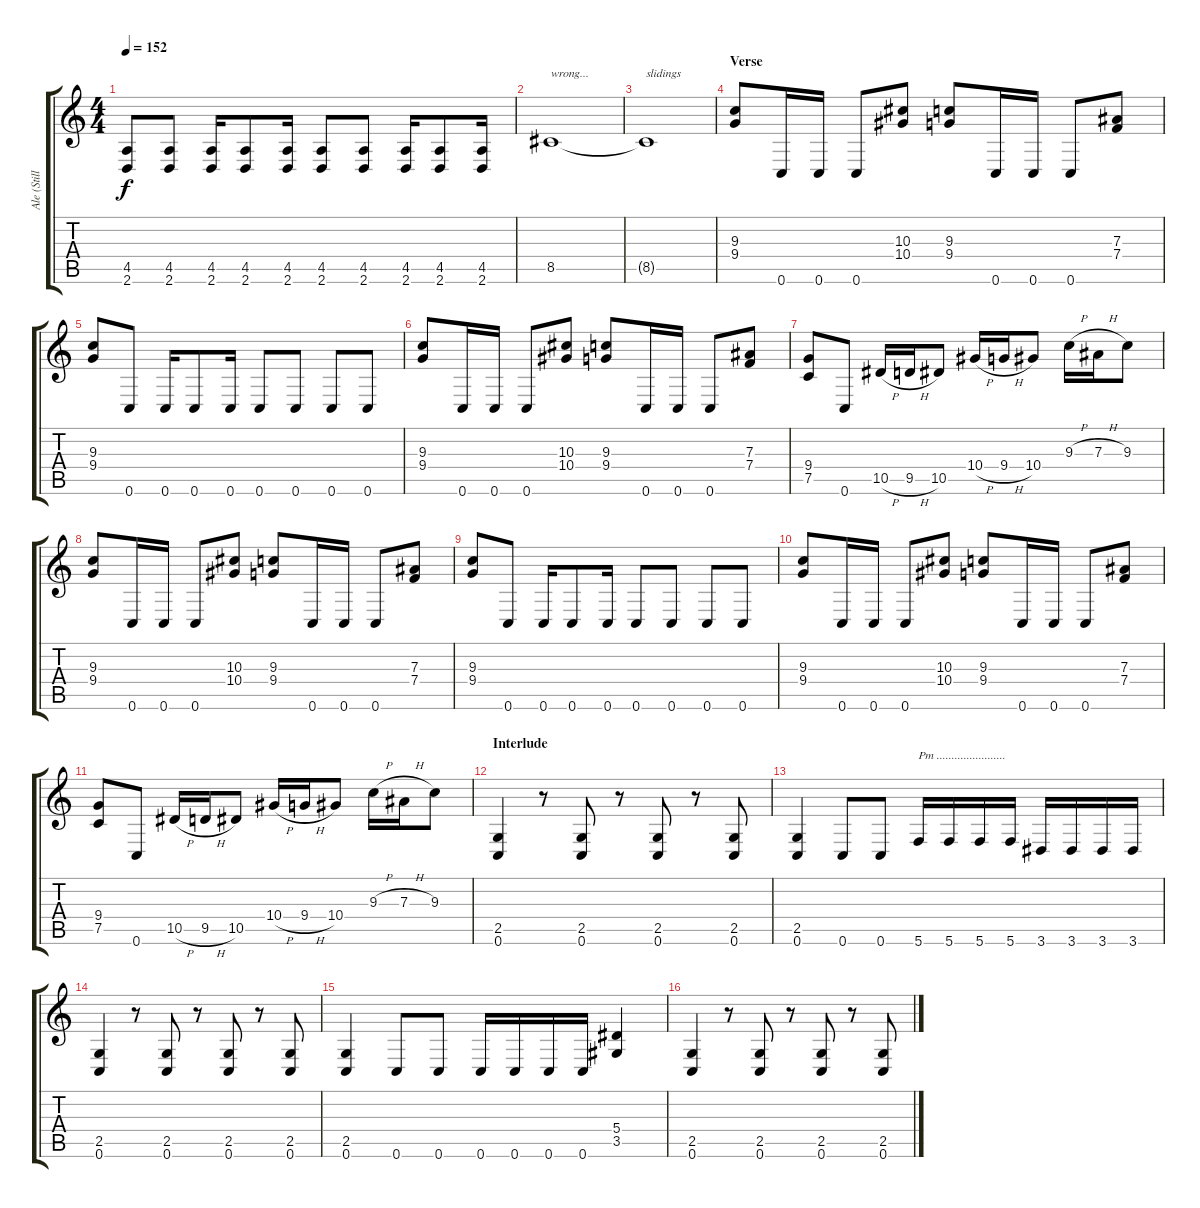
\track ("Ale (Still on cd)" "Ale (Still") {instrument distortionguitar}
\staff {score tabs}
\tuning (C4 G3 Eb3 Bb2 F2 C2) {hide}
\ts (4 4)
\tempo 152
\clef g2
\ks c
(4.5 2.6).8{dy f} (4.5 2.6).8 (4.5 2.6).16 (4.5 2.6).8 (4.5 2.6).16 (4.5 2.6).8 (4.5 2.6).8 (4.5 2.6).16 (4.5 2.6).8 (4.5 2.6).16 |
8.5.1{txt "wrong..."} |
8.5{t}.1{txt "slidings"} |
\section ("" "Verse")
(9.3 9.4).8 0.6.16 0.6.16 0.6.8 (10.3 10.4).8 (9.3 9.4).8 0.6.16 0.6.16 0.6.8 (7.3 7.4).8 |
(9.3 9.4).8 0.6.8 0.6.16 0.6.8 0.6.16 0.6.8 0.6.8 0.6.8 0.6.8 |
(9.3 9.4).8 0.6.16 0.6.16 0.6.8 (10.3 10.4).8 (9.3 9.4).8 0.6.16 0.6.16 0.6.8 (7.3 7.4).8 |
(9.4 7.5).8 0.6.8 10.5{h}.16 9.5{h}.16 10.5.8 10.4{h}.16 9.4{h}.16 10.4.8 9.3{h}.16 7.3{h}.16 9.3.8 |
(9.3 9.4).8 0.6.16 0.6.16 0.6.8 (10.3 10.4).8 (9.3 9.4).8 0.6.16 0.6.16 0.6.8 (7.3 7.4).8 |
(9.3 9.4).8 0.6.8 0.6.16 0.6.8 0.6.16 0.6.8 0.6.8 0.6.8 0.6.8 |
(9.3 9.4).8 0.6.16 0.6.16 0.6.8 (10.3 10.4).8 (9.3 9.4).8 0.6.16 0.6.16 0.6.8 (7.3 7.4).8 |
(9.4 7.5).8 0.6.8 10.5{h}.16 9.5{h}.16 10.5.8 10.4{h}.16 9.4{h}.16 10.4.8 9.3{h}.16 7.3{h}.16 9.3.8 |
\section ("" "Interlude ")
(2.5 0.6).4 r.8 (2.5 0.6).8 r.8 (2.5 0.6).8 r.8 (2.5 0.6).8 |
(2.5 0.6).4 0.6.8 0.6.8 5.6.16{txt "Pm ......................."} 5.6.16 5.6.16 5.6.16 3.6.16 3.6.16 3.6.16 3.6.16 |
(2.5 0.6).4 r.8 (2.5 0.6).8 r.8 (2.5 0.6).8 r.8 (2.5 0.6).8 |
(2.5 0.6).4 0.6.8 0.6.8 0.6.16 0.6.16 0.6.16 0.6.16 (5.4 3.5).4 |
(2.5 0.6).4 r.8 (2.5 0.6).8 r.8 (2.5 0.6).8 r.8 (2.5 0.6).8
